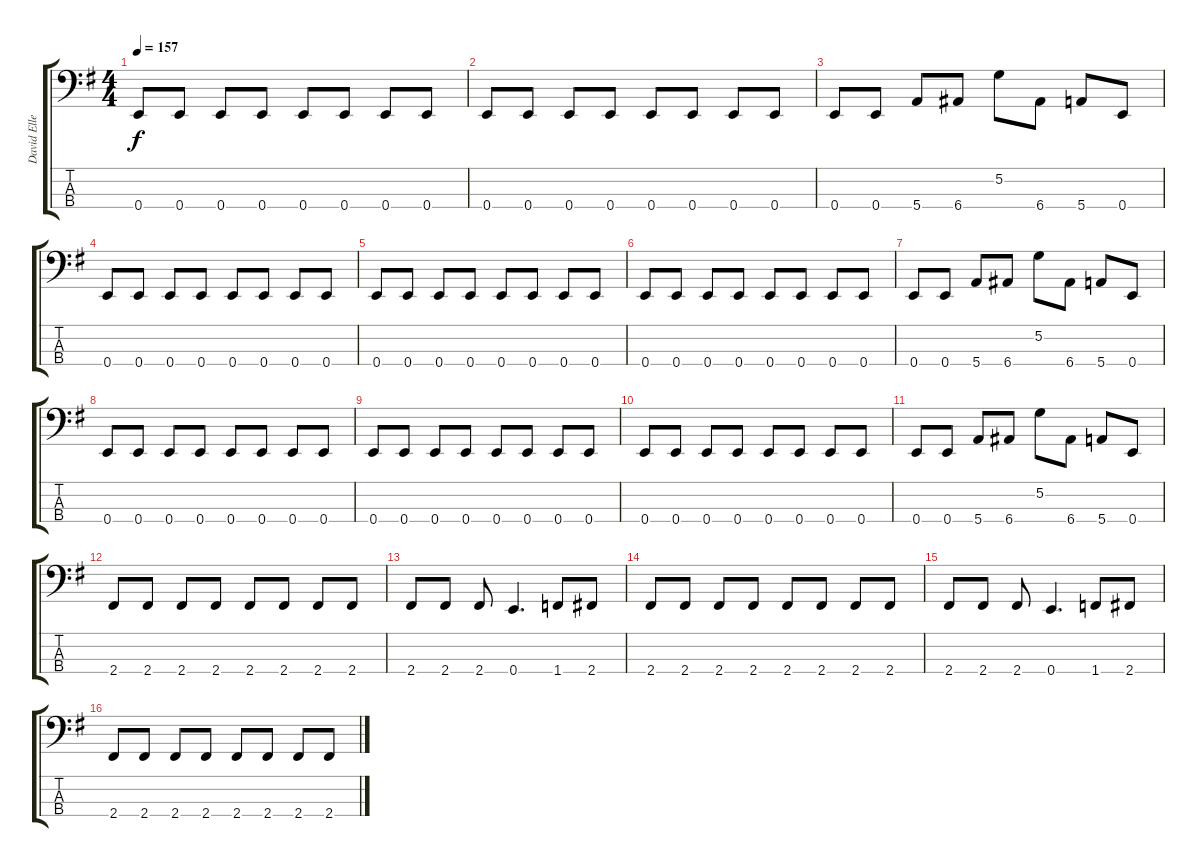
\track ("David Ellefson" "David Elle") {instrument electricbasspick}
\staff {score tabs}
\tuning (G2 D2 A1 E1) {hide}
\ts (4 4)
\tempo 157
\clef f4
\ks g
0.4.8{dy f} 0.4.8 0.4.8 0.4.8 0.4.8 0.4.8 0.4.8 0.4.8 |
0.4.8 0.4.8 0.4.8 0.4.8 0.4.8 0.4.8 0.4.8 0.4.8 |
0.4.8 0.4.8 5.4.8 6.4.8 5.2.8 6.4.8 5.4.8 0.4.8 |
0.4.8 0.4.8 0.4.8 0.4.8 0.4.8 0.4.8 0.4.8 0.4.8 |
0.4.8 0.4.8 0.4.8 0.4.8 0.4.8 0.4.8 0.4.8 0.4.8 |
0.4.8 0.4.8 0.4.8 0.4.8 0.4.8 0.4.8 0.4.8 0.4.8 |
0.4.8 0.4.8 5.4.8 6.4.8 5.2.8 6.4.8 5.4.8 0.4.8 |
0.4.8 0.4.8 0.4.8 0.4.8 0.4.8 0.4.8 0.4.8 0.4.8 |
0.4.8 0.4.8 0.4.8 0.4.8 0.4.8 0.4.8 0.4.8 0.4.8 |
0.4.8 0.4.8 0.4.8 0.4.8 0.4.8 0.4.8 0.4.8 0.4.8 |
0.4.8 0.4.8 5.4.8 6.4.8 5.2.8 6.4.8 5.4.8 0.4.8 |
2.4.8 2.4.8 2.4.8 2.4.8 2.4.8 2.4.8 2.4.8 2.4.8 |
2.4.8 2.4.8 2.4.8 0.4.4{d} 1.4.8 2.4.8 |
2.4.8 2.4.8 2.4.8 2.4.8 2.4.8 2.4.8 2.4.8 2.4.8 |
2.4.8 2.4.8 2.4.8 0.4.4{d} 1.4.8 2.4.8 |
2.4.8 2.4.8 2.4.8 2.4.8 2.4.8 2.4.8 2.4.8 2.4.8
